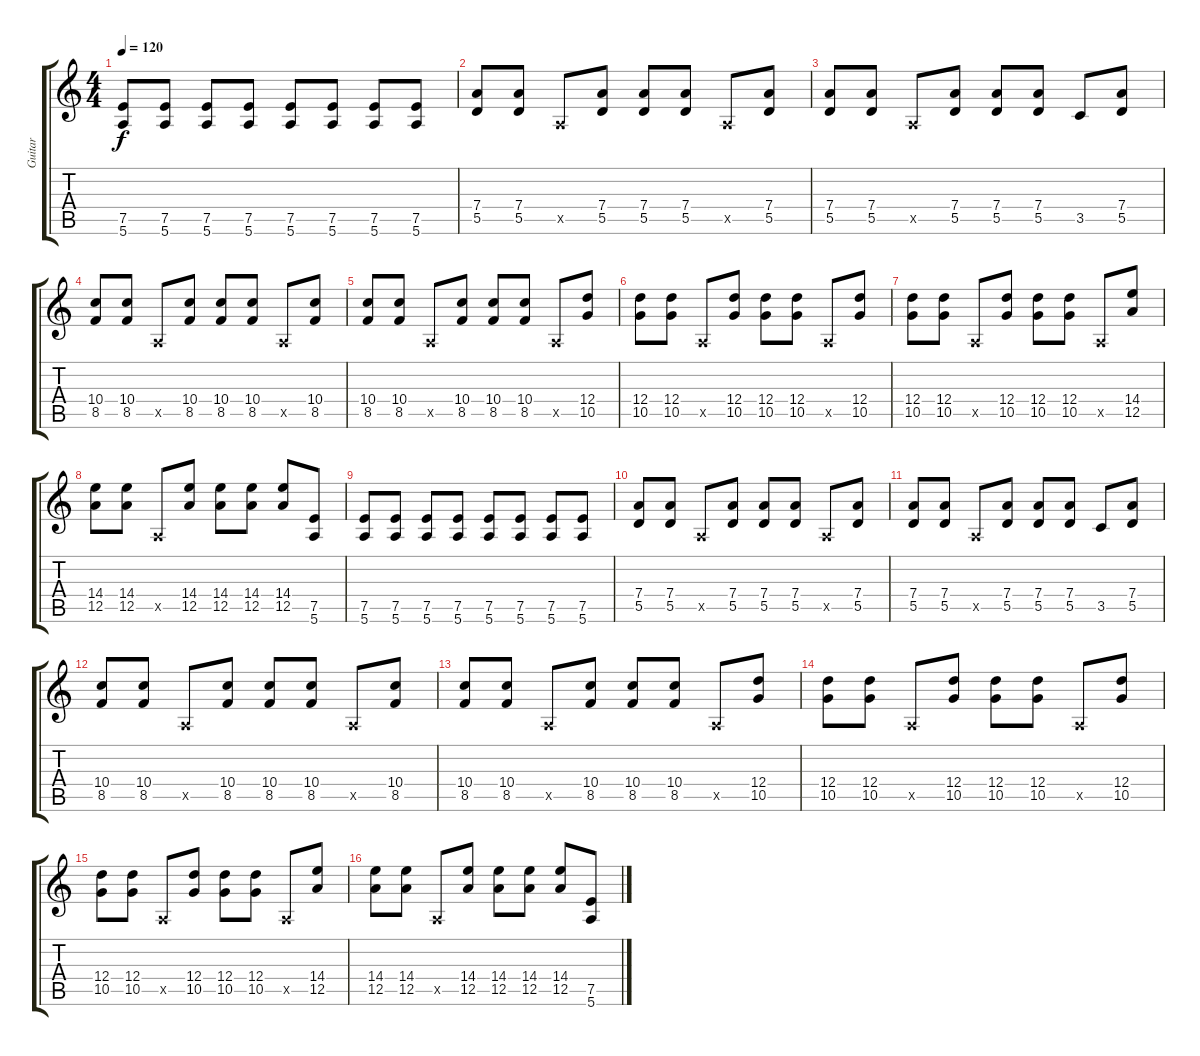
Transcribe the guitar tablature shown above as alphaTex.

\track ("Guitar" "Guitar") {instrument distortionguitar}
\staff {score tabs}
\tuning (E4 B3 G3 D3 A2 E2) {hide}
\ts (4 4)
\tempo 120
\clef g2
\ks c
(7.5 5.6).8{dy f} (7.5 5.6).8 (7.5 5.6).8 (7.5 5.6).8 (7.5 5.6).8 (7.5 5.6).8 (7.5 5.6).8 (7.5 5.6).8 |
(7.4 5.5).8 (7.4 5.5).8 0.5{x}.8 (7.4 5.5).8 (7.4 5.5).8 (7.4 5.5).8 0.5{x}.8 (7.4 5.5).8 |
(7.4 5.5).8 (7.4 5.5).8 0.5{x}.8 (7.4 5.5).8 (7.4 5.5).8 (7.4 5.5).8 3.5.8 (7.4 5.5).8 |
(10.4 8.5).8 (10.4 8.5).8 0.5{x}.8 (10.4 8.5).8 (10.4 8.5).8 (10.4 8.5).8 0.5{x}.8 (10.4 8.5).8 |
(10.4 8.5).8 (10.4 8.5).8 0.5{x}.8 (10.4 8.5).8 (10.4 8.5).8 (10.4 8.5).8 0.5{x}.8 (12.4 10.5).8 |
(12.4 10.5).8 (12.4 10.5).8 0.5{x}.8 (12.4 10.5).8 (12.4 10.5).8 (12.4 10.5).8 0.5{x}.8 (12.4 10.5).8 |
(12.4 10.5).8 (12.4 10.5).8 0.5{x}.8 (12.4 10.5).8 (12.4 10.5).8 (12.4 10.5).8 0.5{x}.8 (14.4 12.5).8 |
(14.4 12.5).8 (14.4 12.5).8 0.5{x}.8 (14.4 12.5).8 (14.4 12.5).8 (14.4 12.5).8 (14.4 12.5).8 (7.5 5.6).8 |
(7.5 5.6).8 (7.5 5.6).8 (7.5 5.6).8 (7.5 5.6).8 (7.5 5.6).8 (7.5 5.6).8 (7.5 5.6).8 (7.5 5.6).8 |
(7.4 5.5).8 (7.4 5.5).8 0.5{x}.8 (7.4 5.5).8 (7.4 5.5).8 (7.4 5.5).8 0.5{x}.8 (7.4 5.5).8 |
(7.4 5.5).8 (7.4 5.5).8 0.5{x}.8 (7.4 5.5).8 (7.4 5.5).8 (7.4 5.5).8 3.5.8 (7.4 5.5).8 |
(10.4 8.5).8 (10.4 8.5).8 0.5{x}.8 (10.4 8.5).8 (10.4 8.5).8 (10.4 8.5).8 0.5{x}.8 (10.4 8.5).8 |
(10.4 8.5).8 (10.4 8.5).8 0.5{x}.8 (10.4 8.5).8 (10.4 8.5).8 (10.4 8.5).8 0.5{x}.8 (12.4 10.5).8 |
(12.4 10.5).8 (12.4 10.5).8 0.5{x}.8 (12.4 10.5).8 (12.4 10.5).8 (12.4 10.5).8 0.5{x}.8 (12.4 10.5).8 |
(12.4 10.5).8 (12.4 10.5).8 0.5{x}.8 (12.4 10.5).8 (12.4 10.5).8 (12.4 10.5).8 0.5{x}.8 (14.4 12.5).8 |
(14.4 12.5).8 (14.4 12.5).8 0.5{x}.8 (14.4 12.5).8 (14.4 12.5).8 (14.4 12.5).8 (14.4 12.5).8 (7.5 5.6).8
